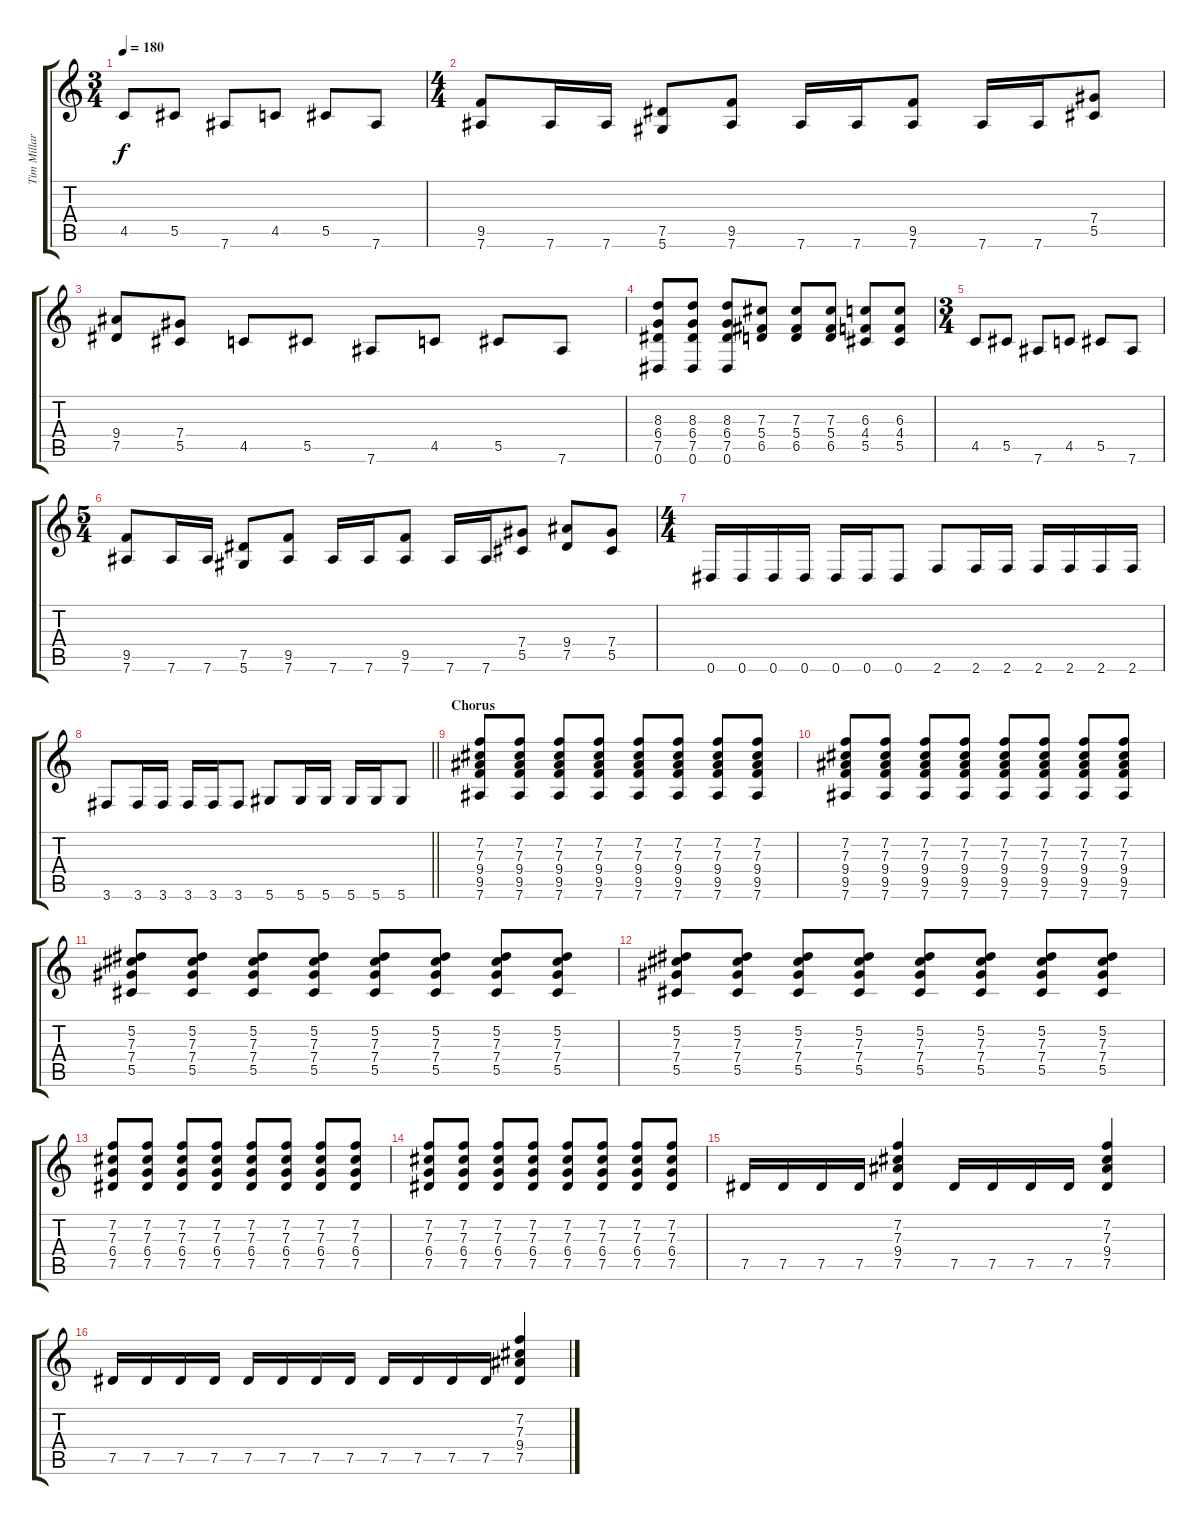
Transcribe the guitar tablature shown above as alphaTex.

\track ("Tim Millar (Rhythm)" "Tim Millar") {instrument distortionguitar}
\staff {score tabs}
\tuning (Eb4 Bb3 Gb3 Db3 Ab2 Eb2) {hide}
\ts (3 4)
\tempo 180
\clef g2
\ks c
4.5.8{dy f} 5.5.8 7.6.8 4.5.8 5.5.8 7.6.8 |
\ts (4 4)
(9.5 7.6).8 7.6.16 7.6.16 (7.5 5.6).8 (9.5 7.6).8 7.6.16 7.6.16 (9.5 7.6).8 7.6.16 7.6.16 (7.4 5.5).8 |
(9.4 7.5).8 (7.4 5.5).8 4.5.8 5.5.8 7.6.8 4.5.8 5.5.8 7.6.8 |
(8.3 6.4 7.5 0.6).8 (8.3 6.4 7.5 0.6).8 (8.3 6.4 7.5 0.6).8 (7.3 5.4 6.5).8 (7.3 5.4 6.5).8 (7.3 5.4 6.5).8 (6.3 4.4 5.5).8 (6.3 4.4 5.5).8 |
\ts (3 4)
4.5.8 5.5.8 7.6.8 4.5.8 5.5.8 7.6.8 |
\ts (5 4)
(9.5 7.6).8 7.6.16 7.6.16 (7.5 5.6).8 (9.5 7.6).8 7.6.16 7.6.16 (9.5 7.6).8 7.6.16 7.6.16 (7.4 5.5).8 (9.4 7.5).8 (7.4 5.5).8 |
\ts (4 4)
0.6.16 0.6.16 0.6.16 0.6.16 0.6.16 0.6.16 0.6.8 2.6.8 2.6.16 2.6.16 2.6.16 2.6.16 2.6.16 2.6.16 |
\barLineRight lightlight
3.6.8 3.6.16 3.6.16 3.6.16 3.6.16 3.6.8 5.6.8 5.6.16 5.6.16 5.6.16 5.6.16 5.6.8 |
\section ("" "Chorus")
(7.2 7.3 9.4 9.5 7.6).8 (7.2 7.3 9.4 9.5 7.6).8 (7.2 7.3 9.4 9.5 7.6).8 (7.2 7.3 9.4 9.5 7.6).8 (7.2 7.3 9.4 9.5 7.6).8 (7.2 7.3 9.4 9.5 7.6).8 (7.2 7.3 9.4 9.5 7.6).8 (7.2 7.3 9.4 9.5 7.6).8 |
(7.2 7.3 9.4 9.5 7.6).8 (7.2 7.3 9.4 9.5 7.6).8 (7.2 7.3 9.4 9.5 7.6).8 (7.2 7.3 9.4 9.5 7.6).8 (7.2 7.3 9.4 9.5 7.6).8 (7.2 7.3 9.4 9.5 7.6).8 (7.2 7.3 9.4 9.5 7.6).8 (7.2 7.3 9.4 9.5 7.6).8 |
(5.2 7.3 7.4 5.5).8 (5.2 7.3 7.4 5.5).8 (5.2 7.3 7.4 5.5).8 (5.2 7.3 7.4 5.5).8 (5.2 7.3 7.4 5.5).8 (5.2 7.3 7.4 5.5).8 (5.2 7.3 7.4 5.5).8 (5.2 7.3 7.4 5.5).8 |
(5.2 7.3 7.4 5.5).8 (5.2 7.3 7.4 5.5).8 (5.2 7.3 7.4 5.5).8 (5.2 7.3 7.4 5.5).8 (5.2 7.3 7.4 5.5).8 (5.2 7.3 7.4 5.5).8 (5.2 7.3 7.4 5.5).8 (5.2 7.3 7.4 5.5).8 |
(7.2 7.3 6.4 7.5).8 (7.2 7.3 6.4 7.5).8 (7.2 7.3 6.4 7.5).8 (7.2 7.3 6.4 7.5).8 (7.2 7.3 6.4 7.5).8 (7.2 7.3 6.4 7.5).8 (7.2 7.3 6.4 7.5).8 (7.2 7.3 6.4 7.5).8 |
(7.2 7.3 6.4 7.5).8 (7.2 7.3 6.4 7.5).8 (7.2 7.3 6.4 7.5).8 (7.2 7.3 6.4 7.5).8 (7.2 7.3 6.4 7.5).8 (7.2 7.3 6.4 7.5).8 (7.2 7.3 6.4 7.5).8 (7.2 7.3 6.4 7.5).8 |
7.5.16 7.5.16 7.5.16 7.5.16 (7.2 7.3 9.4 7.5).4 7.5.16 7.5.16 7.5.16 7.5.16 (7.2 7.3 9.4 7.5).4 |
7.5.16 7.5.16 7.5.16 7.5.16 7.5.16 7.5.16 7.5.16 7.5.16 7.5.16 7.5.16 7.5.16 7.5.16 (7.2 7.3 9.4 7.5).4
